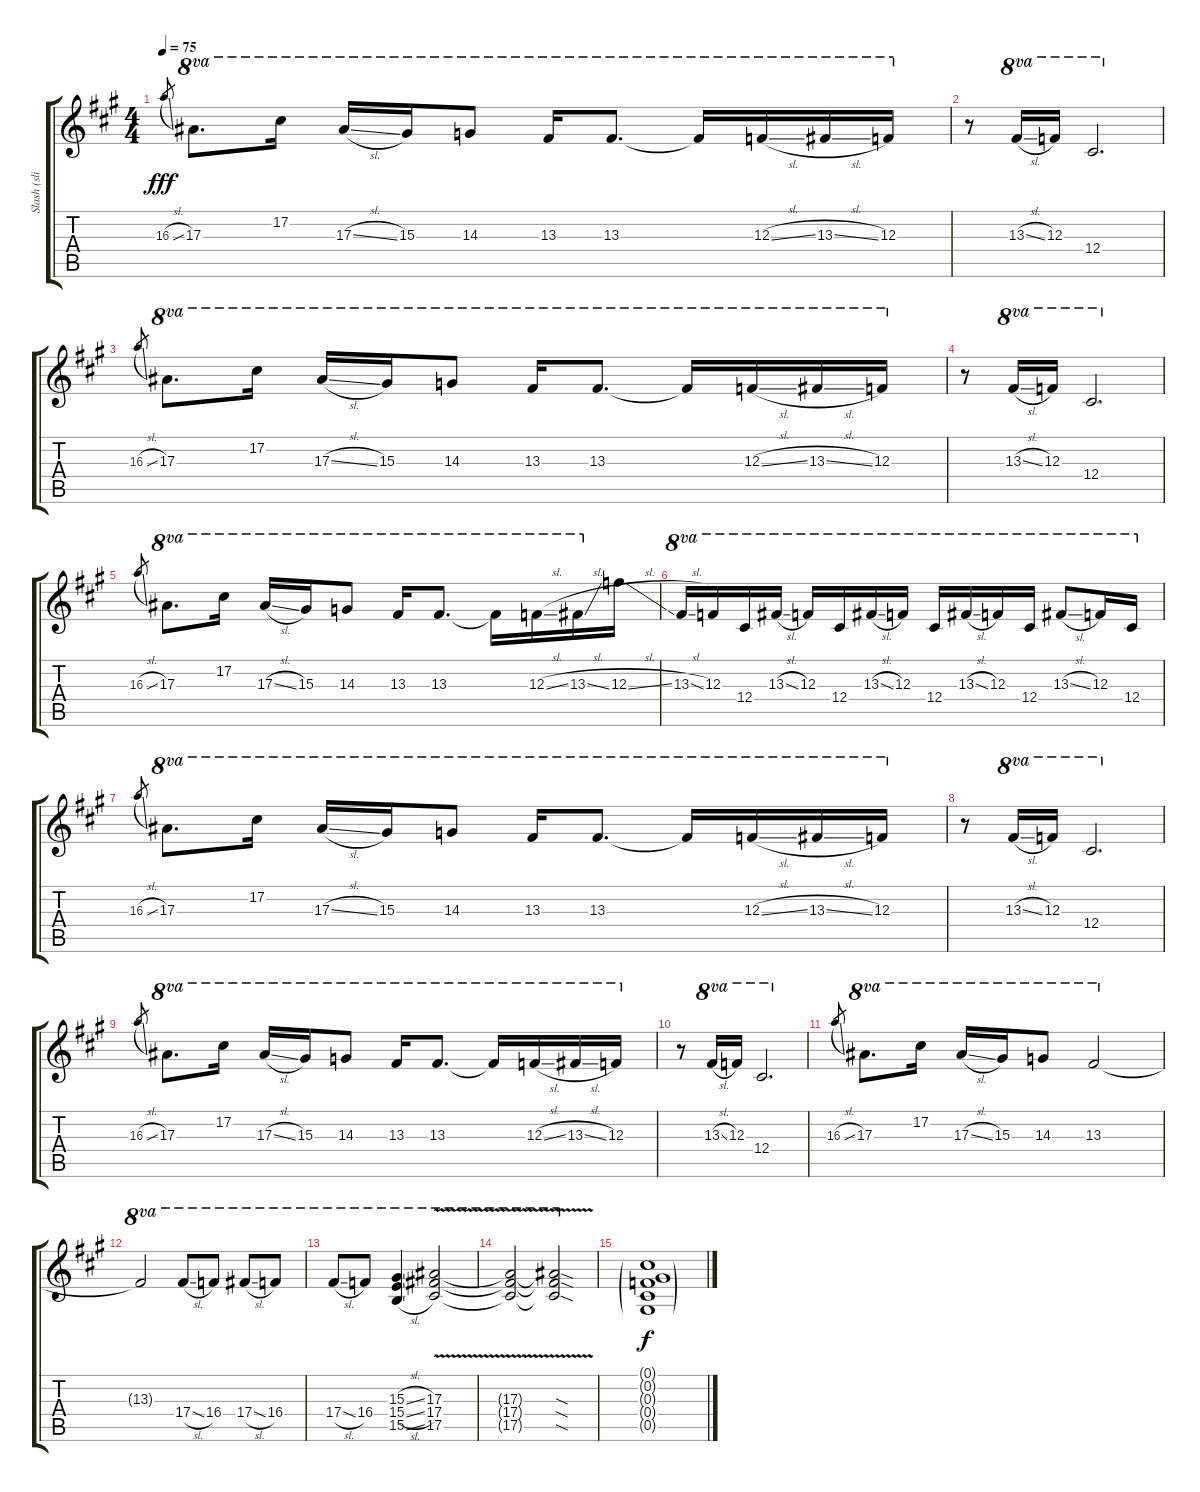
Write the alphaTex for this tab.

\track ("Slash (slide leads)" "Slash (sli") {instrument overdrivenguitar}
\staff {score tabs}
\tuning (Db4 Ab3 F3 Db3 Ab2 Db2) {hide}
\ts (4 4)
\tempo 75
\clef g2
\ks a
16.3{sl}.8{gr dy fff} 17.3.8{d ot 8va} 17.2.16{ot 8va} 17.3{sl}.16{ot 8va} 15.3.16{ot 8va} 14.3.8{ot 8va} 13.3.16{ot 8va} 13.3.8{d ot 8va} 13.3{t}.16{ot 8va} 12.3{sl}.16{ot 8va} 13.3{sl}.16{ot 8va} 12.3.16{ot 8va} |
r.8 13.3{sl}.16{ot 8va} 12.3.16{ot 8va} 12.4.2{d ot 8va} |
16.3{sl}.8{gr} 17.3.8{d ot 8va} 17.2.16{ot 8va} 17.3{sl}.16{ot 8va} 15.3.16{ot 8va} 14.3.8{ot 8va} 13.3.16{ot 8va} 13.3.8{d ot 8va} 13.3{t}.16{ot 8va} 12.3{sl}.16{ot 8va} 13.3{sl}.16{ot 8va} 12.3.16{ot 8va} |
r.8 13.3{sl}.16{ot 8va} 12.3.16{ot 8va} 12.4.2{d ot 8va} |
16.3{sl}.8{gr} 17.3.8{d ot 8va} 17.2.16{ot 8va} 17.3{sl}.16{ot 8va} 15.3.16{ot 8va} 14.3.8{ot 8va} 13.3.16{ot 8va} 13.3.8{d ot 8va} 13.3{t}.16{ot 8va} 12.3{sl}.16{ot 8va} 13.3{sl}.16{ot 8va} 12.3{sl}.16 |
13.3{sl}.16{ot 8va} 12.3.16{ot 8va} 12.4.16{ot 8va} 13.3{sl}.16{ot 8va} 12.3.16{ot 8va} 12.4.16{ot 8va} 13.3{sl}.16{ot 8va} 12.3.16{ot 8va} 12.4.16{ot 8va} 13.3{sl}.16{ot 8va} 12.3.16{ot 8va} 12.4.16{ot 8va} 13.3{sl}.8{ot 8va} 12.3.16{ot 8va} 12.4.16{ot 8va} |
16.3{sl}.8{gr} 17.3.8{d ot 8va} 17.2.16{ot 8va} 17.3{sl}.16{ot 8va} 15.3.16{ot 8va} 14.3.8{ot 8va} 13.3.16{ot 8va} 13.3.8{d ot 8va} 13.3{t}.16{ot 8va} 12.3{sl}.16{ot 8va} 13.3{sl}.16{ot 8va} 12.3.16{ot 8va} |
r.8 13.3{sl}.16{ot 8va} 12.3.16{ot 8va} 12.4.2{d ot 8va} |
16.3{sl}.8{gr} 17.3.8{d ot 8va} 17.2.16{ot 8va} 17.3{sl}.16{ot 8va} 15.3.16{ot 8va} 14.3.8{ot 8va} 13.3.16{ot 8va} 13.3.8{d ot 8va} 13.3{t}.16{ot 8va} 12.3{sl}.16{ot 8va} 13.3{sl}.16{ot 8va} 12.3.16{ot 8va} |
r.8 13.3{sl}.16{ot 8va} 12.3.16{ot 8va} 12.4.2{d ot 8va} |
16.3{sl}.8{gr} 17.3.8{d ot 8va} 17.2.16{ot 8va} 17.3{sl}.16{ot 8va} 15.3.16{ot 8va} 14.3.8{ot 8va} 13.3.2{ot 8va} |
13.3{t}.2{ot 8va} 17.4{sl}.8{ot 8va} 16.4.8{ot 8va} 17.4{sl}.8{ot 8va} 16.4.8{ot 8va} |
17.4{sl}.8{ot 8va} 16.4.8{ot 8va} (15.3{sl} 15.4{sl} 15.5{sl}).4{ot 8va} (17.3{v} 17.4{v} 17.5{v}).2{ot 8va} |
(17.3{v t} 17.4{v t} 17.5{v t}).2{ot 8va} (17.3{sod t} 17.4{sod t} 17.5{sod t}).2{ot 8va} |
(0.1{g} 0.2{g} 0.3{g} 0.4{g} 0.5{g}).1{dy f}
